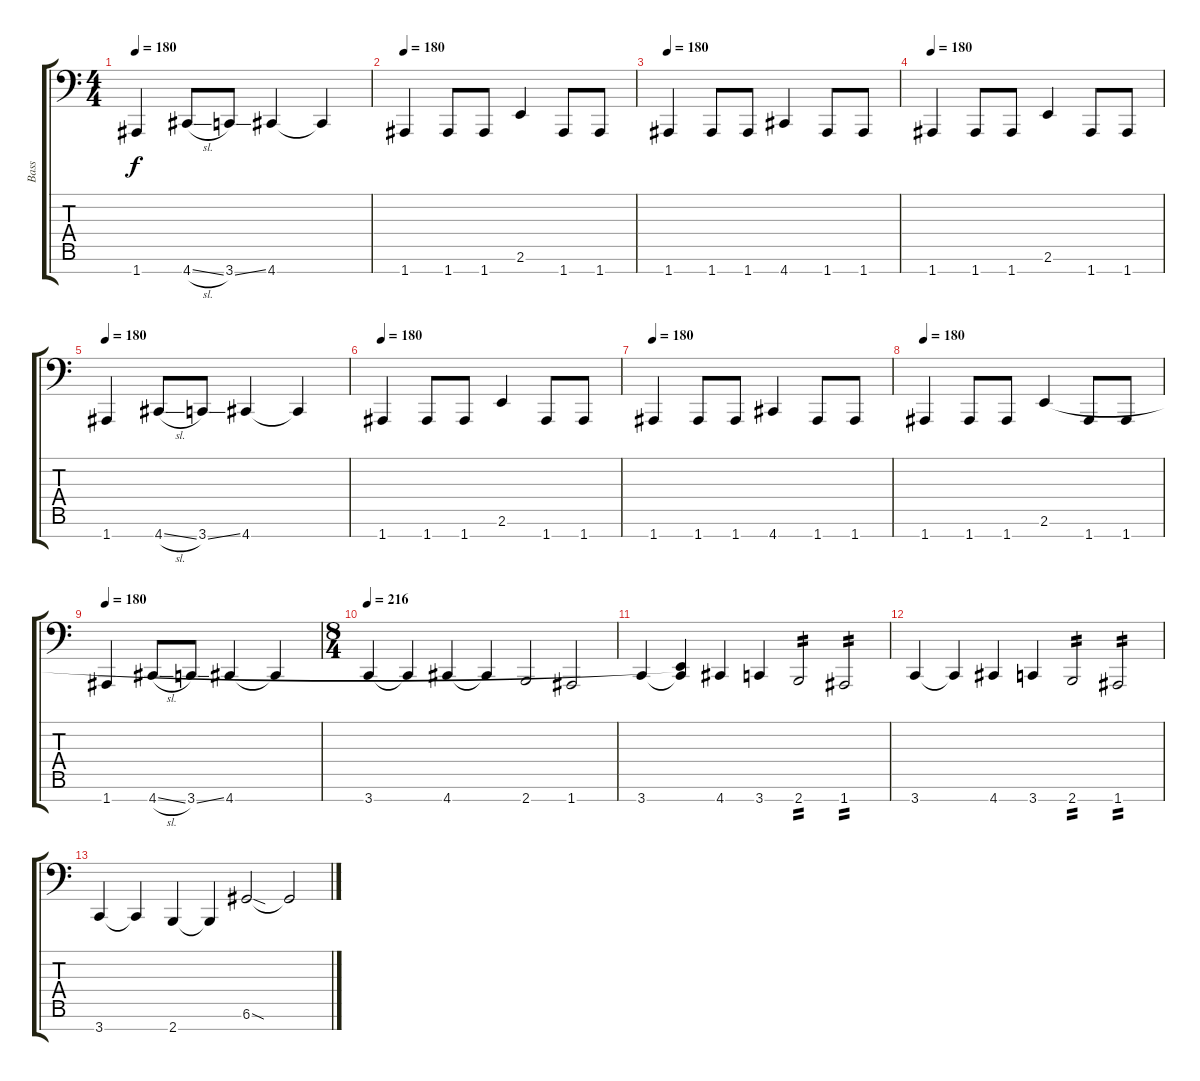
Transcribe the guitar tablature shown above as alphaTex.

\track ("Bass" "Bass") {instrument distortionguitar}
\staff {score tabs}
\tuning (D3 A2 E2 C2 G1 D1 A0) {hide}
\ts (4 4)
\tempo 180
\clef f4
\ks c
1.7.4{dy f} 4.7{sl}.8 3.7{ss}.8 4.7.4 4.7{t}.4 |
\tempo 180
1.7.4 1.7.8 1.7.8 2.6.4 1.7.8 1.7.8 |
\tempo 180
1.7.4 1.7.8 1.7.8 4.7.4 1.7.8 1.7.8 |
\tempo 180
1.7.4 1.7.8 1.7.8 2.6.4 1.7.8 1.7.8 |
\tempo 180
1.7.4 4.7{sl}.8 3.7{ss}.8 4.7.4 4.7{t}.4 |
\tempo 180
1.7.4 1.7.8 1.7.8 2.6.4 1.7.8 1.7.8 |
\tempo 180
1.7.4 1.7.8 1.7.8 4.7.4 1.7.8 1.7.8 |
\tempo 180
1.7.4 1.7.8 1.7.8 2.6.4 1.7.8 1.7.8 |
\tempo 180
1.7.4 4.7{sl}.8 3.7{ss}.8 4.7.4 4.7{t}.4 |
\ts (8 4)
\tempo 216
3.7.4 3.7{t}.4 4.7.4 4.7{t}.4 2.7.2 1.7.2 |
3.7.4 (2.6{t} 3.7{t}).4 4.7.4 3.7.4 2.7.2{tp 2} 1.7.2{tp 2} |
3.7.4 3.7{t}.4 4.7.4 3.7.4 2.7.2{tp 2} 1.7.2{tp 2} |
3.7.4 3.7{t}.4 2.7.4 2.7{t}.4 6.6{sod}.2 6.6{t}.2
